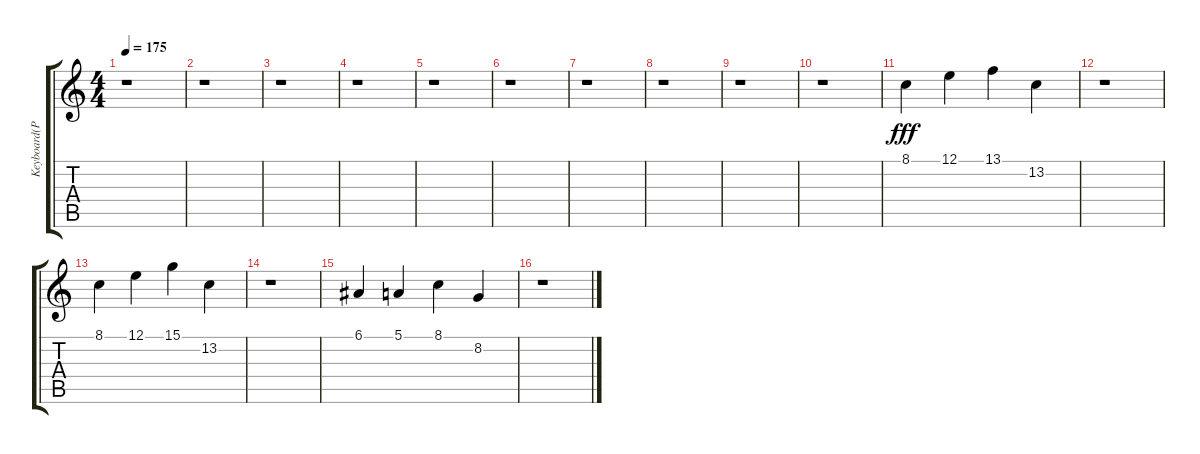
\track ("Keyboard(Piano)" "Keyboard(P") {instrument acousticgrandpiano}
\staff {score tabs}
\tuning (E4 B3 G3 D3 A2 E2) {hide}
\ts (4 4)
\tempo 175
\clef g2
\ks c
r.1{dy f} |
r.1 |
r.1 |
r.1 |
r.1 |
r.1 |
r.1 |
r.1 |
r.1 |
r.1 |
8.1.4{dy fff} 12.1.4 13.1.4 13.2.4 |
r.1 |
8.1.4 12.1.4 15.1.4 13.2.4 |
r.1 |
6.1.4 5.1.4 8.1.4 8.2.4 |
r.1
